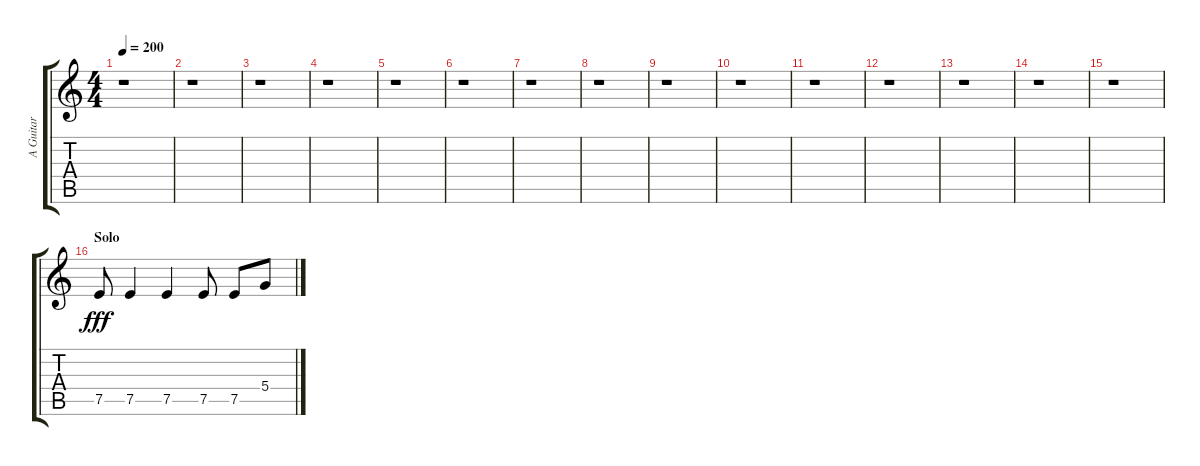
\track ("A Guitar" "A Guitar") {instrument acousticguitarsteel}
\staff {score tabs}
\tuning (E4 B3 G3 D3 A2 E2) {hide}
\ts (4 4)
\tempo 200
\clef g2
\ks c
r.1{dy f} |
r.1 |
r.1 |
r.1 |
r.1 |
r.1 |
r.1 |
r.1 |
r.1 |
r.1 |
r.1 |
r.1 |
r.1 |
r.1 |
r.1 |
\section ("" "Solo")
7.5.8{dy fff instrument distortionguitar} 7.5.4 7.5.4 7.5.8 7.5.8 5.4.8
